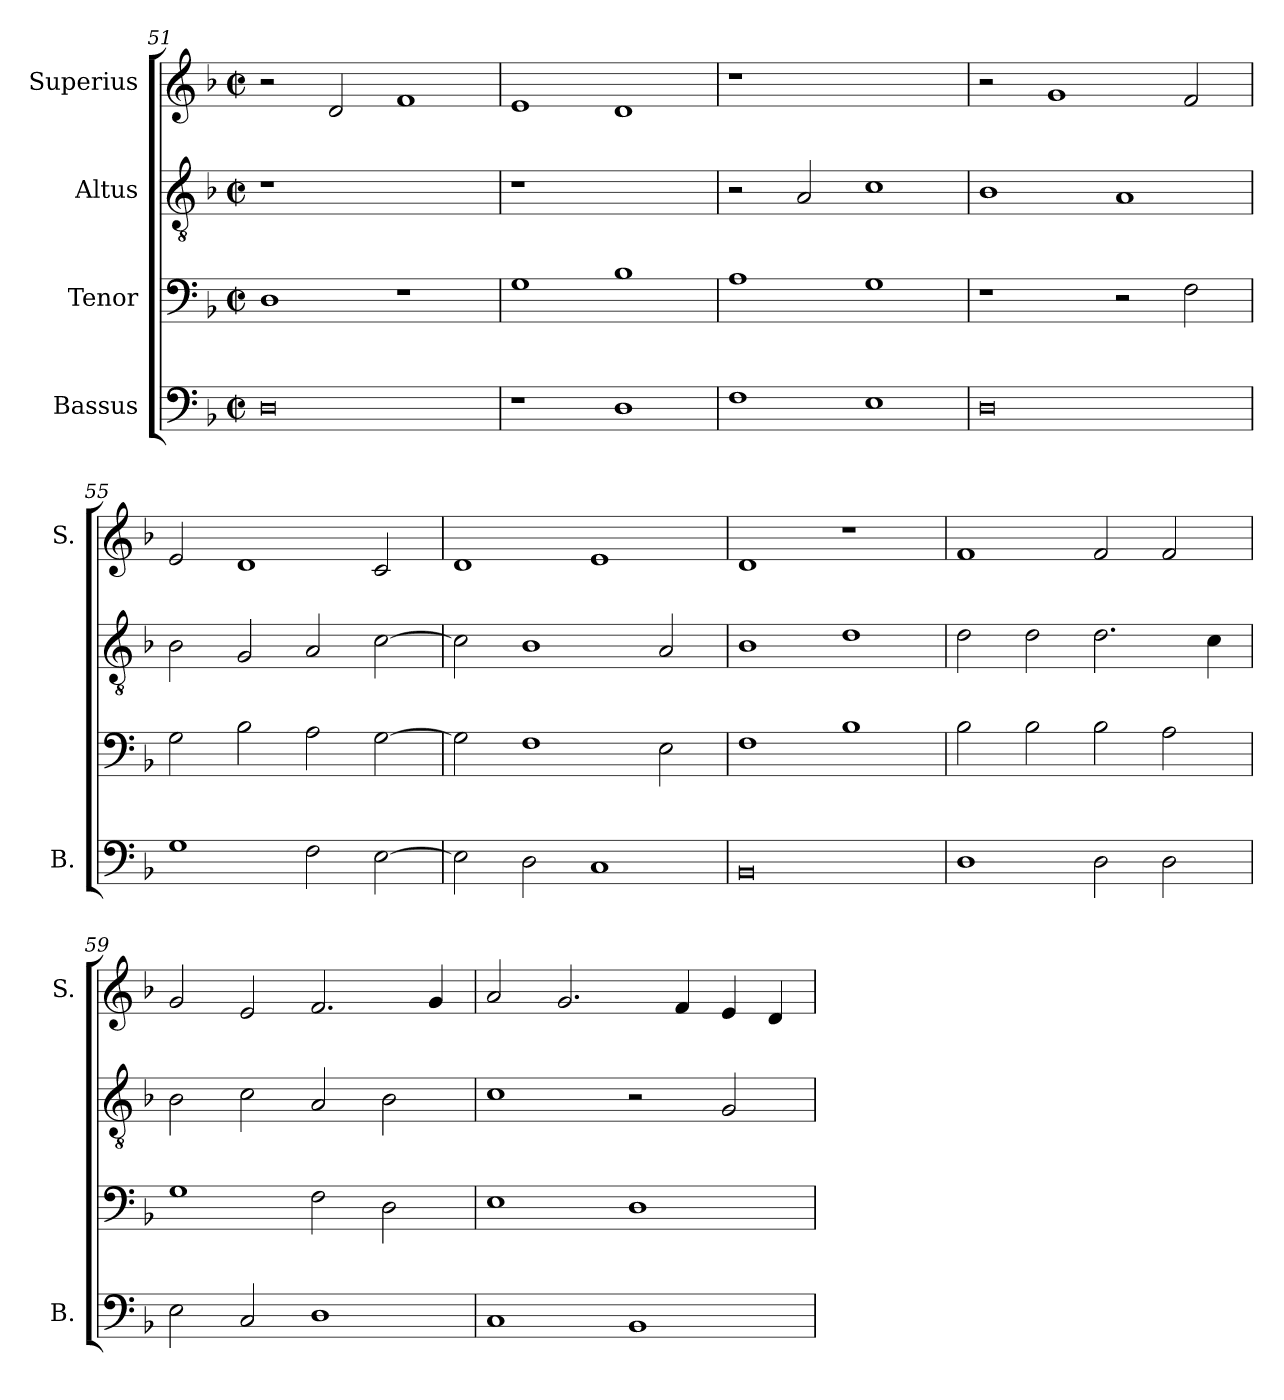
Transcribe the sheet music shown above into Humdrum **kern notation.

**kern	**kern	**kern	**kern
*part4	*part3	*part2	*part1
*staff4	*staff3	*staff2	*staff1
*I"Bassus	*I"Tenor	*I"Altus	*I"Superius
*I'B.	*	*	*I'S.
*clefF4	*clefF4	*clefGv2	*clefG2
*	*	*ITrd7c12	*
*k[b-]	*k[b-]	*k[b-]	*k[b-]
*F:	*F:	*F:	*F:
*M2/2	*M2/2	*M2/2	*M2/2
*met(c|)	*met(c|)	*met(c|)	*met(c|)
=51	=51	=51	=51
!	!	!LO:N:vis=1	!
0Di	1Di	1r	2r
.	.	.	2di/
.	1r	1ryy	1fi
=52	=52	=52	=52
!	!	!LO:N:vis=1	!
1r	1Gi	1r	1ei
1Di	1B-i	1ryy	1di
=53	=53	=53	=53
!	!	!	!LO:N:vis=1
1Fi	1Ai	2r	1r
.	.	2AAi/	.
1Ei	1Gi	1Ci	1ryy
!!LO:PB:g=z
=54	=54	=54	=54
0Di	1r	1BB-i	2r
.	.	.	1gi
.	2r	1AAi	.
.	2Fi\	.	2fi/
=55	=55	=55	=55
1Gi	2Gi\	2BB-i\	2ei/
.	2B-i\	2GGi/	1di
2Fi\	2Ai\	2AAi/	.
[>2Ei\	[>2Gi\	[>2Ci\	2ci/
=56	=56	=56	=56
2Ei\]	2Gi\]	2Ci\]	1di
2Di\	1Fi	1BB-i	.
1Ci	.	.	1ei
.	2Ei\	2AAi/	.
=57	=57	=57	=57
0BB-i	1Fi	1BB-i	1di
.	1B-i	1Di	1r
=58	=58	=58	=58
1Di	2B-i\	2Di\	1fi
.	2B-i\	2Di\	.
2Di\	2B-i\	2.Di\	2fi/
2Di\	2Ai\	.	2fi/
.	.	4Ci\	.
!!LO:LB:g=z
=59	=59	=59	=59
2Ei\	1Gi	2BB-i\	2gi/
2Ci/	.	2Ci\	2ei/
1Di	2Fi\	2AAi/	2.fi/
.	2Di\	2BB-i\	.
.	.	.	4gi/
=60	=60	=60	=60
1Ci	1Ei	1Ci	2ai/
.	.	.	2.gi/
1BB-i	1Di	2r	.
.	.	.	4fi/
.	.	2GGi/	4ei/
.	.	.	4di/
=	=	=	=
*-	*-	*-	*-
